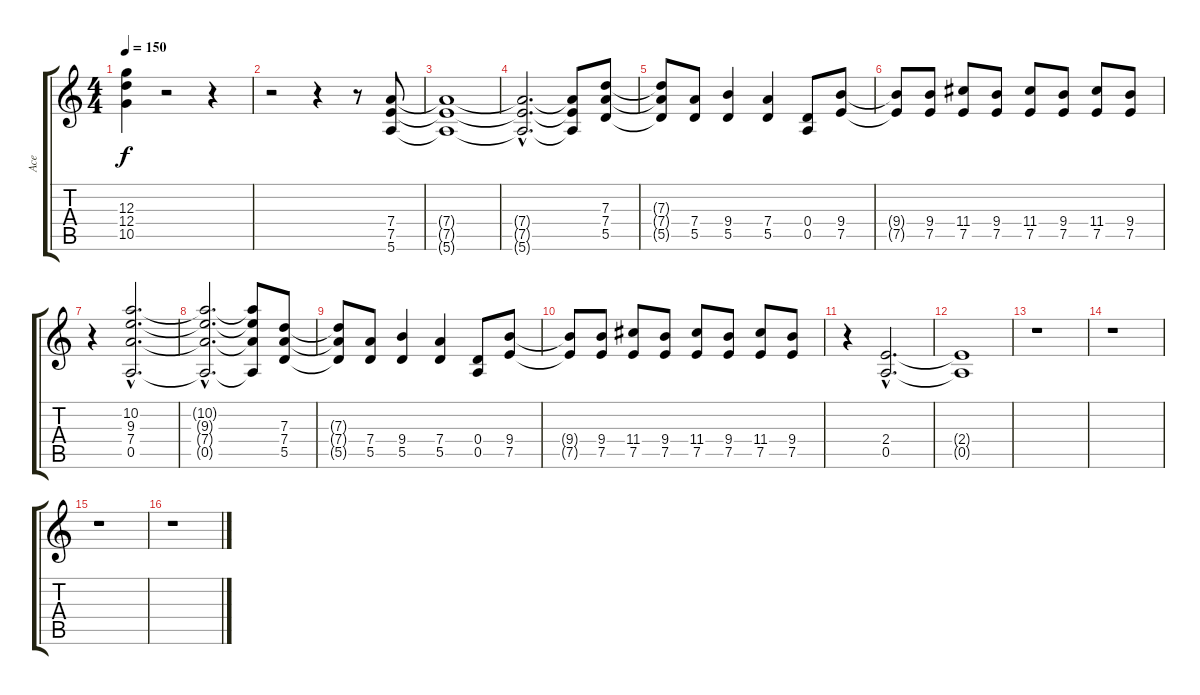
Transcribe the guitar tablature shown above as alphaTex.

\track ("Ace" "Ace") {instrument distortionguitar}
\staff {score tabs}
\tuning (E4 B3 G3 D3 A2 E2) {hide}
\ts (4 4)
\tempo 150
\clef g2
\ks c
(12.3 12.4 10.5).4{dy f} r.2 r.4 |
r.2 r.4 r.8 (7.4 7.5 5.6).8 |
(7.4{t} 7.5{t} 5.6{t}).1 |
(7.4{hac t} 7.5{hac t} 5.6{hac t}).2{d} (7.4{t} 7.5{t} 5.6{t}).8 (7.3 7.4 5.5).8 |
(7.3{t} 7.4{t} 5.5{t}).8 (7.4 5.5).8 (9.4 5.5).4 (7.4 5.5).4 (0.4 0.5).8 (9.4 7.5).8 |
(9.4{t} 7.5{t}).8 (9.4 7.5).8 (11.4 7.5).8 (9.4 7.5).8 (11.4 7.5).8 (9.4 7.5).8 (11.4 7.5).8 (9.4 7.5).8 |
r.4 (10.2{hac} 9.3{hac} 7.4{hac} 0.5{hac}).2{d} |
(10.2{hac t} 9.3{hac t} 7.4{hac t} 0.5{hac t}).2{d} (10.2{t} 9.3{t} 7.4{t} 0.5{t}).8 (7.3 7.4 5.5).8 |
(7.3{t} 7.4{t} 5.5{t}).8 (7.4 5.5).8 (9.4 5.5).4 (7.4 5.5).4 (0.4 0.5).8 (9.4 7.5).8 |
(9.4{t} 7.5{t}).8 (9.4 7.5).8 (11.4 7.5).8 (9.4 7.5).8 (11.4 7.5).8 (9.4 7.5).8 (11.4 7.5).8 (9.4 7.5).8 |
r.4 (2.4{hac} 0.5{hac}).2{d} |
(2.4{t} 0.5{t}).1 |
r.1 |
r.1 |
r.1 |
r.1
